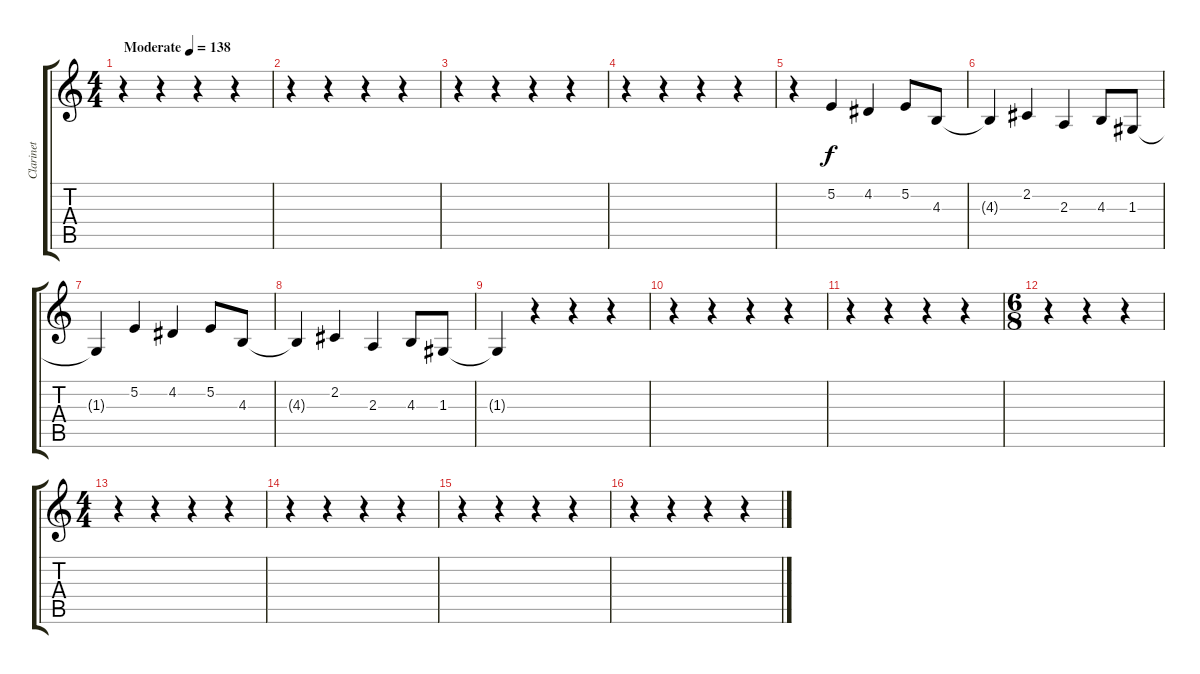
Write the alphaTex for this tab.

\track ("Clarinet" "Clarinet") {instrument clarinet}
\staff {score tabs}
\tuning (E4 B3 G3 D3 A2 E2) {hide}
\ts (4 4)
\tempo (138 "Moderate")
\clef g2
\ks c
r.4{dy f instrument clarinet} r.4 r.4 r.4 |
r.4 r.4 r.4 r.4 |
r.4 r.4 r.4 r.4 |
r.4 r.4 r.4 r.4 |
r.4 5.2.4 4.2.4 5.2.8 4.3.8 |
4.3{t}.4 2.2.4 2.3.4 4.3.8 1.3.8 |
1.3{t}.4 5.2.4 4.2.4 5.2.8 4.3.8 |
4.3{t}.4 2.2.4 2.3.4 4.3.8 1.3.8 |
1.3{t}.4 r.4 r.4 r.4 |
r.4 r.4 r.4 r.4 |
r.4 r.4 r.4 r.4 |
\ts (6 8)
r.4 r.4 r.4 |
\ts (4 4)
r.4 r.4 r.4 r.4 |
r.4 r.4 r.4 r.4 |
r.4 r.4 r.4 r.4 |
r.4 r.4 r.4 r.4
